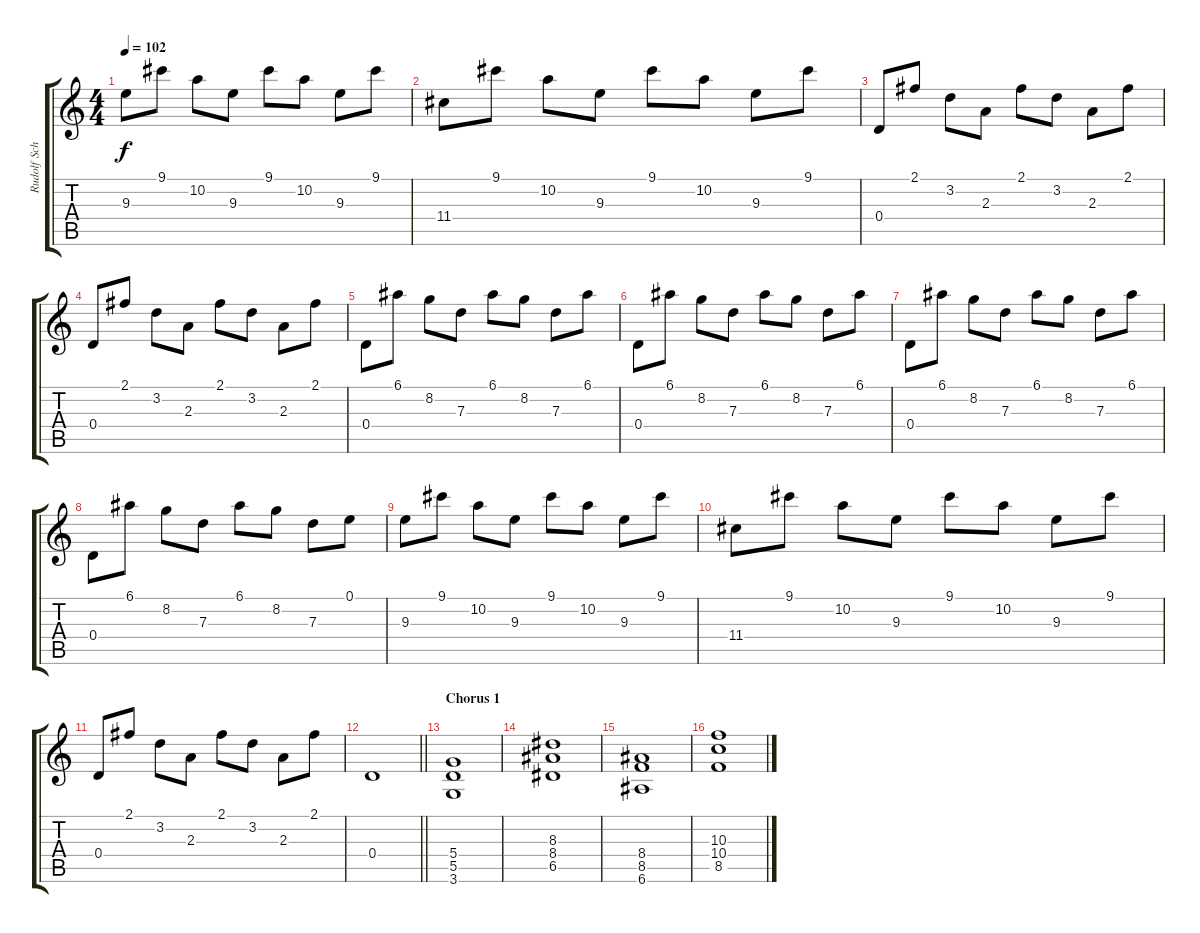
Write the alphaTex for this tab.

\track ("Rudolf Schenker" "Rudolf Sch") {instrument electricguitarclean}
\staff {score tabs}
\tuning (E4 B3 G3 D3 A2 E2) {hide}
\ts (4 4)
\tempo 102
\clef g2
\ks c
9.3.8{dy f} 9.1.8 10.2.8 9.3.8 9.1.8 10.2.8 9.3.8 9.1.8 |
11.4.8 9.1.8 10.2.8 9.3.8 9.1.8 10.2.8 9.3.8 9.1.8 |
0.4.8 2.1.8 3.2.8 2.3.8 2.1.8 3.2.8 2.3.8 2.1.8 |
0.4.8 2.1.8 3.2.8 2.3.8 2.1.8 3.2.8 2.3.8 2.1.8 |
0.4.8 6.1.8 8.2.8 7.3.8 6.1.8 8.2.8 7.3.8 6.1.8 |
0.4.8 6.1.8 8.2.8 7.3.8 6.1.8 8.2.8 7.3.8 6.1.8 |
0.4.8 6.1.8 8.2.8 7.3.8 6.1.8 8.2.8 7.3.8 6.1.8 |
0.4.8 6.1.8 8.2.8 7.3.8 6.1.8 8.2.8 7.3.8 0.1.8 |
9.3.8 9.1.8 10.2.8 9.3.8 9.1.8 10.2.8 9.3.8 9.1.8 |
11.4.8 9.1.8 10.2.8 9.3.8 9.1.8 10.2.8 9.3.8 9.1.8 |
0.4.8 2.1.8 3.2.8 2.3.8 2.1.8 3.2.8 2.3.8 2.1.8 |
\barLineRight lightlight
0.4.1 |
\section ("" "Chorus 1")
(5.4 5.5 3.6).1{instrument overdrivenguitar} |
(8.3 8.4 6.5).1 |
(8.4 8.5 6.6).1 |
(10.3 10.4 8.5).1
